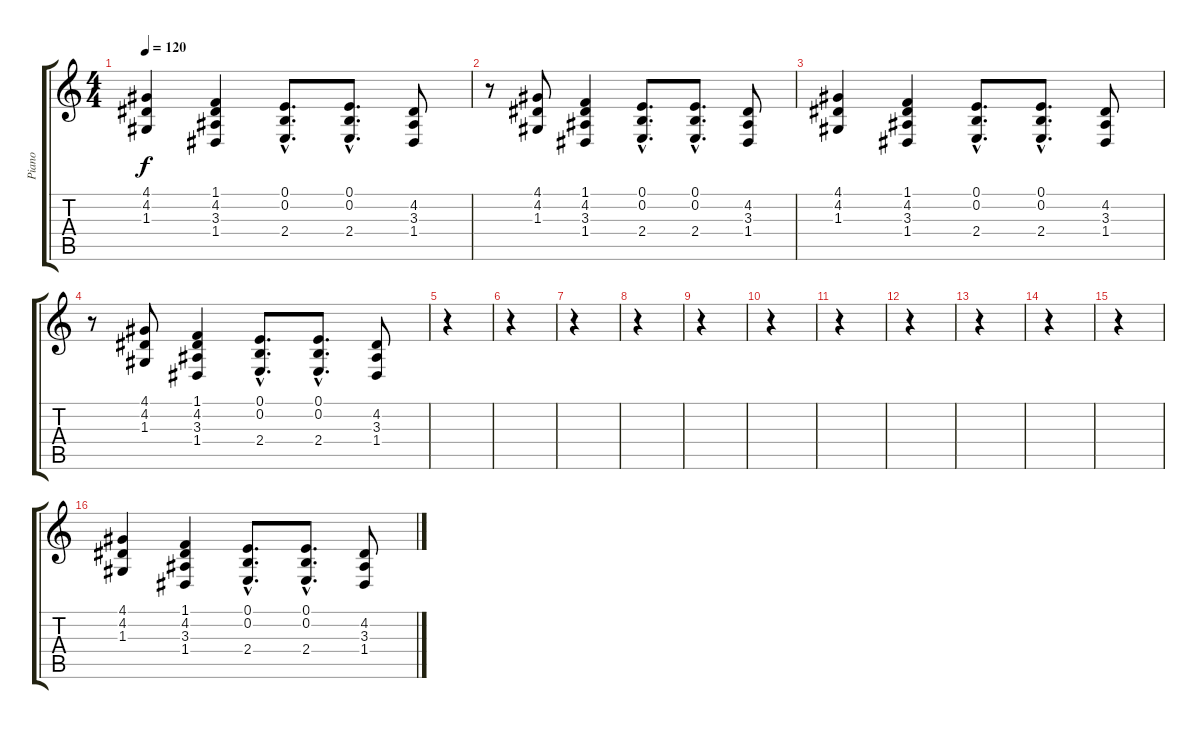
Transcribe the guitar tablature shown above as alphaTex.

\track ("Piano" "Piano") {instrument brightacousticpiano}
\staff {score tabs}
\tuning (E4 B3 G3 D3 A2 E2) {hide}
\ts (4 4)
\tempo 120
\clef g2
\ks c
(4.1 4.2 1.3).4{dy f} (1.1 4.2 3.3 1.4).4 (0.1{hac} 0.2{hac} 2.4{hac}).8{d} (0.1{hac} 0.2{hac} 2.4{hac}).8{d} (4.2 3.3 1.4).8 |
r.8 (4.1 4.2 1.3).8 (1.1 4.2 3.3 1.4).4 (0.1{hac} 0.2{hac} 2.4{hac}).8{d} (0.1{hac} 0.2{hac} 2.4{hac}).8{d} (4.2 3.3 1.4).8 |
(4.1 4.2 1.3).4 (1.1 4.2 3.3 1.4).4 (0.1{hac} 0.2{hac} 2.4{hac}).8{d} (0.1{hac} 0.2{hac} 2.4{hac}).8{d} (4.2 3.3 1.4).8 |
r.8 (4.1 4.2 1.3).8 (1.1 4.2 3.3 1.4).4 (0.1{hac} 0.2{hac} 2.4{hac}).8{d} (0.1{hac} 0.2{hac} 2.4{hac}).8{d} (4.2 3.3 1.4).8 |
r.4 |
r.4 |
r.4 |
r.4 |
r.4 |
r.4 |
r.4 |
r.4 |
r.4 |
r.4 |
r.4 |
(4.1 4.2 1.3).4 (1.1 4.2 3.3 1.4).4 (0.1{hac} 0.2{hac} 2.4{hac}).8{d} (0.1{hac} 0.2{hac} 2.4{hac}).8{d} (4.2 3.3 1.4).8
